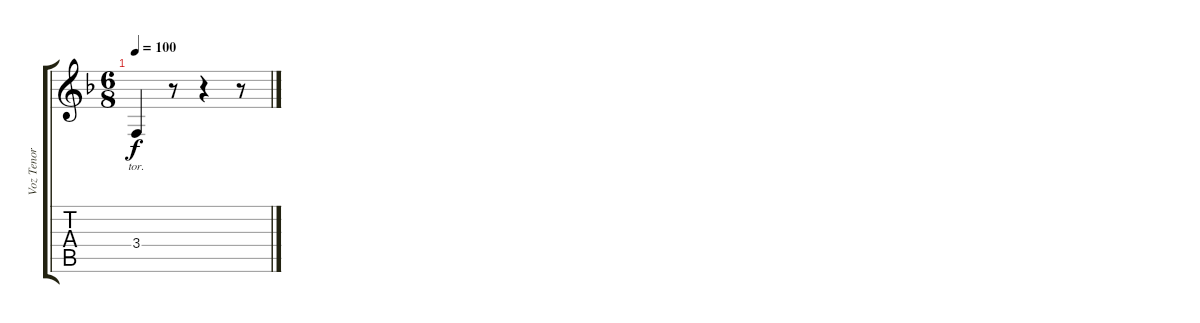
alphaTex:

\track ("Voz Tenor" "Voz Tenor") {instrument tenorsax}
\staff {score tabs}
\tuning (E4 B3 G3 D3 A2 E2) {hide}
\ts (6 8)
\tempo 100
\clef g2
\ks f
3.4.4{lyrics (0 "tor.") lyrics (1 "") lyrics (2 "") lyrics (3 "") lyrics (4 "") dy f} r.8 r.4 r.8
